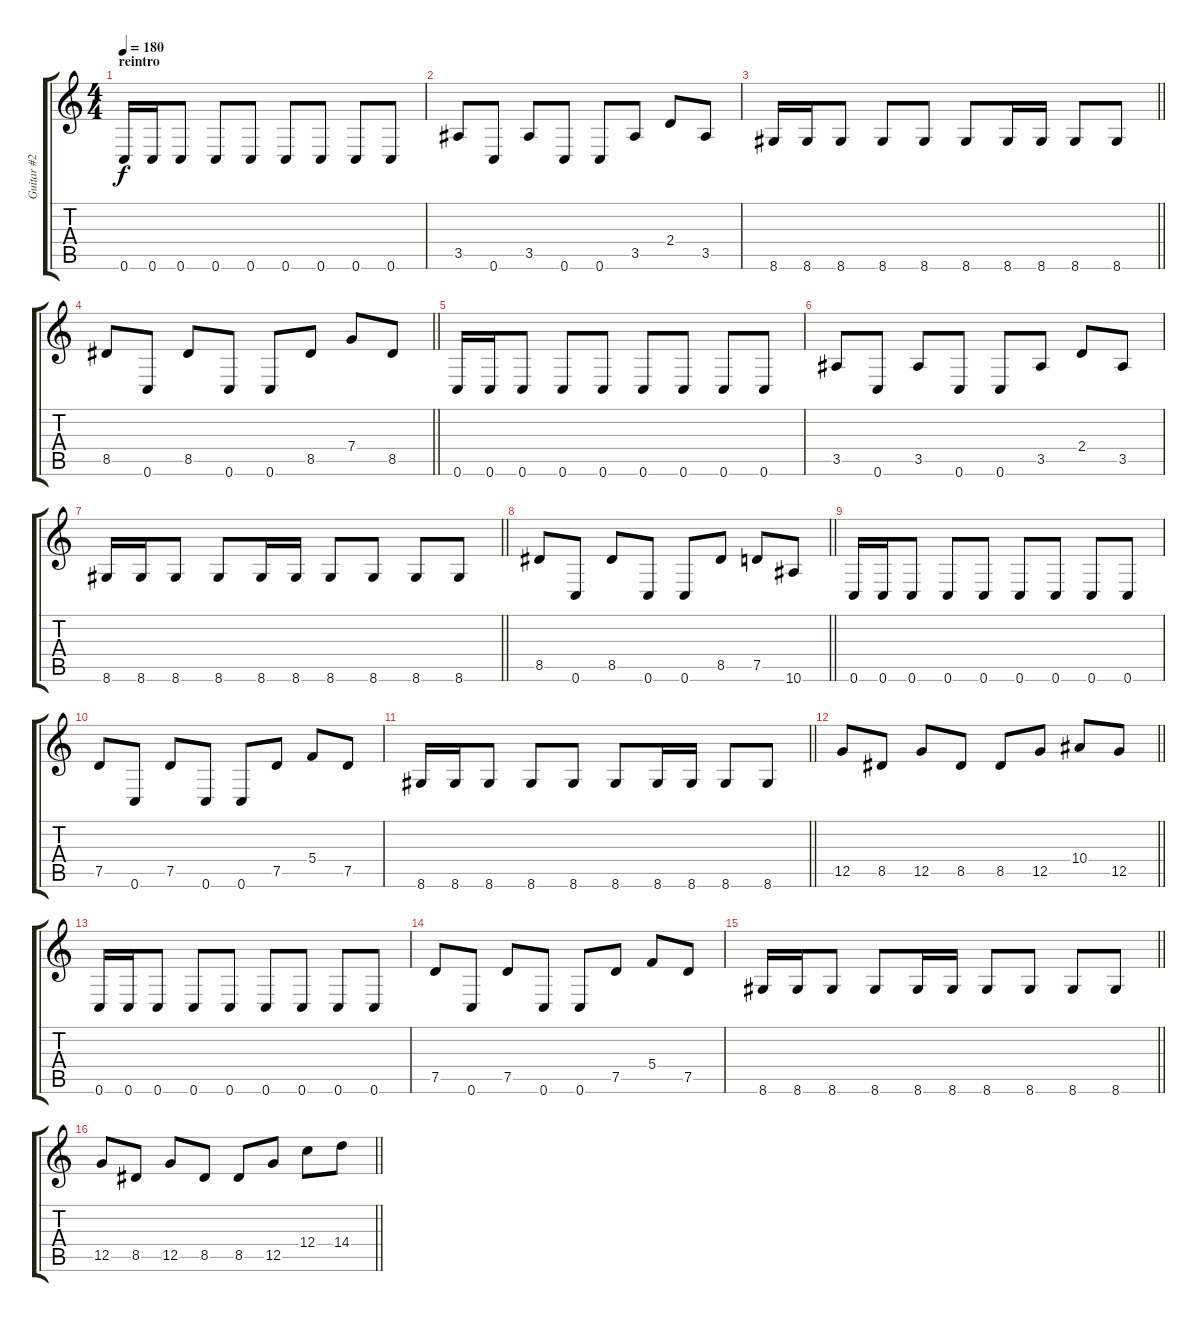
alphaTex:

\track ("Guitar #2" "Guitar #2") {instrument overdrivenguitar}
\staff {score tabs}
\tuning (D4 A3 F3 C3 G2 C2) {hide}
\ts (4 4)
\section ("" "reintro")
\tempo 180
\clef g2
\ks c
0.6.16{dy f} 0.6.16 0.6.8 0.6.8 0.6.8 0.6.8 0.6.8 0.6.8 0.6.8 |
3.5.8 0.6.8 3.5.8 0.6.8 0.6.8 3.5.8 2.4.8 3.5.8 |
\barLineRight lightlight
8.6.16 8.6.16 8.6.8 8.6.8 8.6.8 8.6.8 8.6.16 8.6.16 8.6.8 8.6.8 |
\barLineRight lightlight
8.5.8 0.6.8 8.5.8 0.6.8 0.6.8 8.5.8 7.4.8 8.5.8 |
0.6.16 0.6.16 0.6.8 0.6.8 0.6.8 0.6.8 0.6.8 0.6.8 0.6.8 |
3.5.8 0.6.8 3.5.8 0.6.8 0.6.8 3.5.8 2.4.8 3.5.8 |
\barLineRight lightlight
8.6.16 8.6.16 8.6.8 8.6.8 8.6.16 8.6.16 8.6.8 8.6.8 8.6.8 8.6.8 |
\barLineRight lightlight
8.5.8 0.6.8 8.5.8 0.6.8 0.6.8 8.5.8 7.5.8 10.6.8 |
0.6.16 0.6.16 0.6.8 0.6.8 0.6.8 0.6.8 0.6.8 0.6.8 0.6.8 |
7.5.8 0.6.8 7.5.8 0.6.8 0.6.8 7.5.8 5.4.8 7.5.8 |
\barLineRight lightlight
8.6.16 8.6.16 8.6.8 8.6.8 8.6.8 8.6.8 8.6.16 8.6.16 8.6.8 8.6.8 |
\barLineRight lightlight
12.5.8 8.5.8 12.5.8 8.5.8 8.5.8 12.5.8 10.4.8 12.5.8 |
0.6.16 0.6.16 0.6.8 0.6.8 0.6.8 0.6.8 0.6.8 0.6.8 0.6.8 |
7.5.8 0.6.8 7.5.8 0.6.8 0.6.8 7.5.8 5.4.8 7.5.8 |
\barLineRight lightlight
8.6.16 8.6.16 8.6.8 8.6.8 8.6.16 8.6.16 8.6.8 8.6.8 8.6.8 8.6.8 |
\barLineRight lightlight
12.5.8 8.5.8 12.5.8 8.5.8 8.5.8 12.5.8 12.4.8 14.4.8
